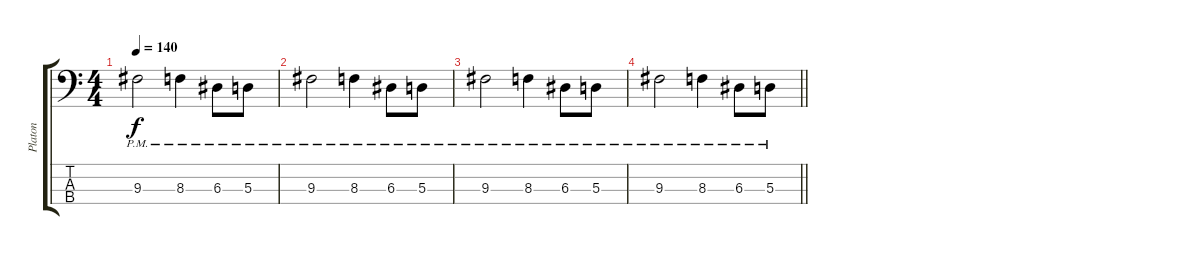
\track ("Platon" "Platon") {instrument slapbass2}
\staff {score tabs}
\tuning (G2 D2 A1 E1) {hide}
\ts (4 4)
\tempo 140
\clef f4
\ks c
9.3{pm}.2{dy f} 8.3{pm}.4 6.3{pm}.8 5.3{pm}.8 |
9.3{pm}.2 8.3{pm}.4 6.3{pm}.8 5.3{pm}.8 |
9.3{pm}.2 8.3{pm}.4 6.3{pm}.8 5.3{pm}.8 |
\barLineRight lightlight
9.3{pm}.2 8.3{pm}.4 6.3{pm}.8 5.3{pm}.8
